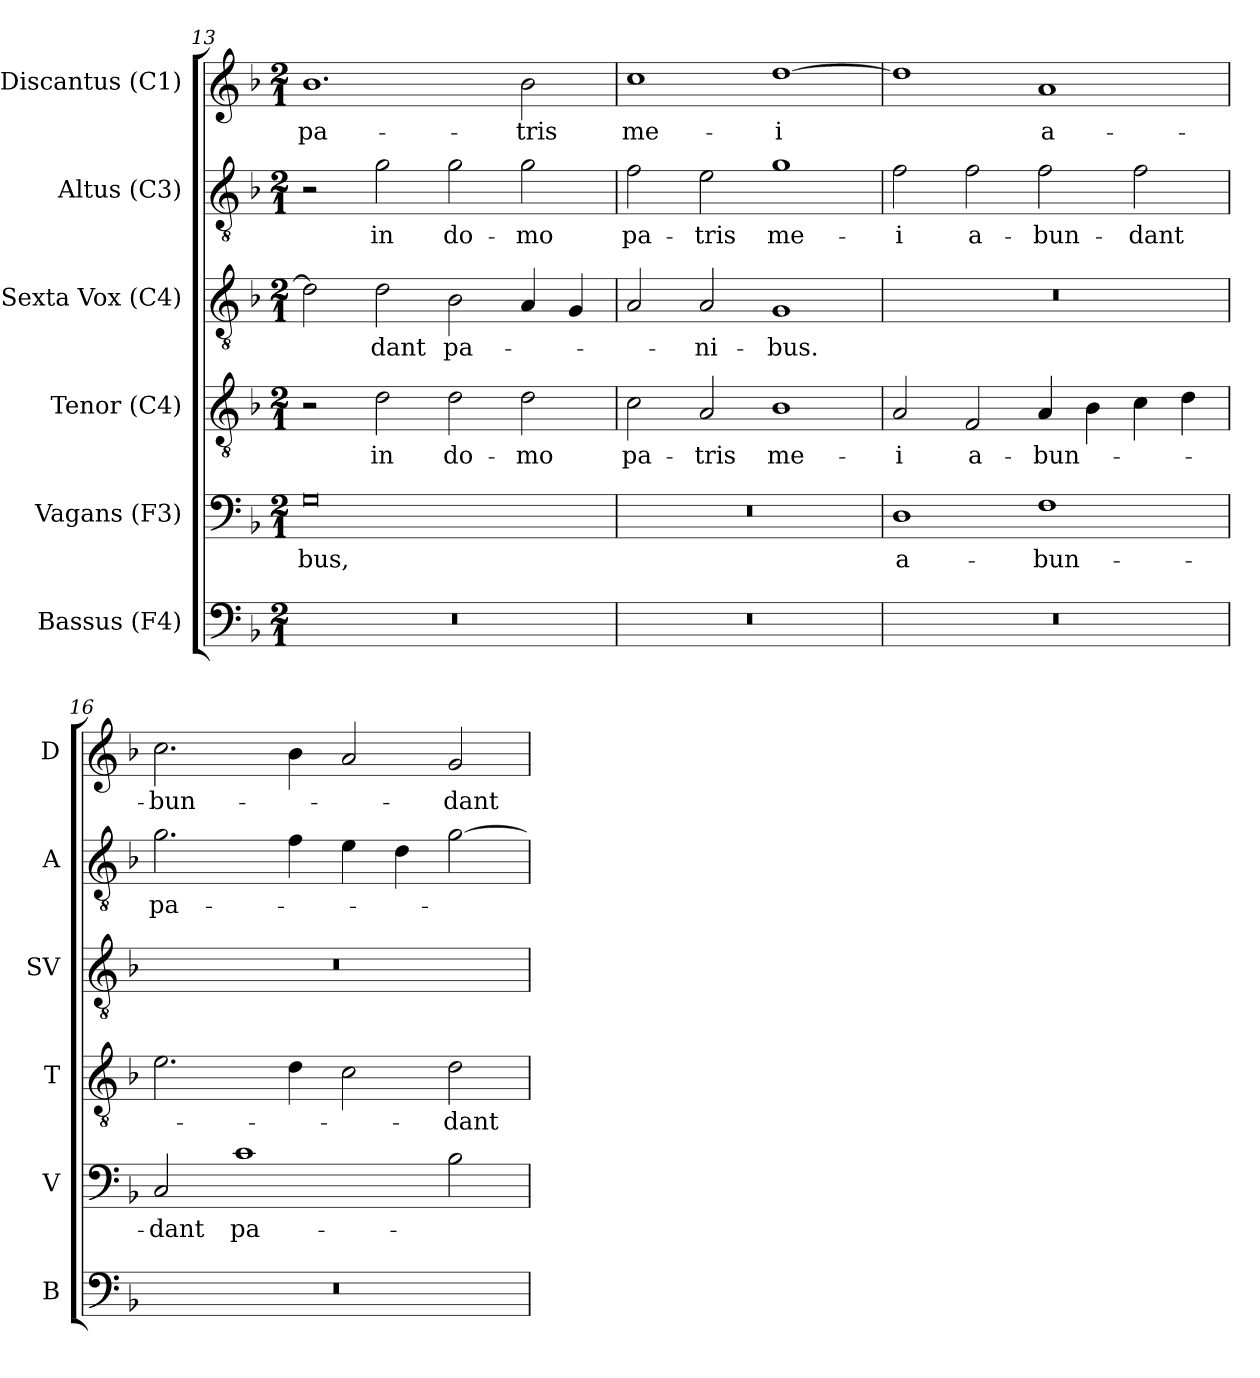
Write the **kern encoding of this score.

**kern	**kern	**text	**kern	**text	**kern	**text	**kern	**text	**kern	**text
*part6	*part5	*part5	*part4	*part4	*part3	*part3	*part2	*part2	*part1	*part1
*staff6	*staff5	*staff5	*staff4	*staff4	*staff3	*staff3	*staff2	*staff2	*staff1	*staff1
*I"Bassus (F4)	*I"Vagans (F3)	*	*I"Tenor (C4)	*	*I"Sexta Vox (C4)	*	*I"Altus (C3)	*	*I"Discantus (C1)	*
*I'B	*I'V	*	*I'T	*	*I'SV	*	*I'A	*	*I'D	*
*clefF4	*clefF4	*	*clefGv2	*	*clefGv2	*	*clefGv2	*	*clefG2	*
*	*	*	*	*	*ITrd7c12	*	*	*	*	*
*k[b-]	*k[b-]	*	*k[b-]	*	*k[b-]	*	*k[b-]	*	*k[b-]	*
*F:	*F:	*	*F:	*	*F:	*	*F:	*	*F:	*
*M2/1	*M2/1	*	*M2/1	*	*M2/1	*	*M2/1	*	*M2/1	*
=13	=13	=13	=13	=13	=13	=13	=13	=13	=13	=13
!LO:N:vis=1	!	!	!	!	!	!	!	!	!	!
!	!	!LO:LY:b:color=#000000	!	!	!	!	!	!	!	!
!	!	!	!	!	!	!	!	!	!	!LO:LY:b:color=#000000
0r	0Gi	-bus,	2r	.	2Di\]	.	2r	.	1.b-i	pa-
!	!	!	!	!LO:LY:b:color=#000000	!	!	!	!	!	!
!	!	!	!	!	!	!LO:LY:b:color=#000000	!	!	!	!
!	!	!	!	!	!	!	!	!LO:LY:b:color=#000000	!	!
.	.	.	2di\	in	2Di\	-dant	2gi\	in	.	.
!	!	!	!	!LO:LY:b:color=#000000	!	!	!	!	!	!
!	!	!	!	!	!	!LO:LY:b:color=#000000	!	!	!	!
!	!	!	!	!	!	!	!	!LO:LY:b:color=#000000	!	!
.	.	.	2di\	do-	2BB-i\	pa-	2gi\	do-	.	.
!	!	!	!	!LO:LY:b:color=#000000	!	!	!	!	!	!
!	!	!	!	!	!	!	!	!LO:LY:b:color=#000000	!	!
!	!	!	!	!	!	!	!	!	!	!LO:LY:b:color=#000000
.	.	.	2di\	-mo	4AAi/	.	2gi\	-mo	2b-i\	-tris
.	.	.	.	.	4GGi/	.	.	.	.	.
=14	=14	=14	=14	=14	=14	=14	=14	=14	=14	=14
!LO:N:vis=1	!LO:N:vis=1	!	!	!	!	!	!	!	!	!
!	!	!	!	!LO:LY:b:color=#000000	!	!	!	!	!	!
!	!	!	!	!	!	!	!	!LO:LY:b:color=#000000	!	!
!	!	!	!	!	!	!	!	!	!	!LO:LY:b:color=#000000
0r	0r	.	2ci\	pa-	2AAi/	.	2fi\	pa-	1cci	me-
!	!	!	!	!LO:LY:b:color=#000000	!	!	!	!	!	!
!	!	!	!	!	!	!LO:LY:b:color=#000000	!	!	!	!
!	!	!	!	!	!	!	!	!LO:LY:b:color=#000000	!	!
.	.	.	2Ai/	-tris	2AAi/	-ni-	2ei\	-tris	.	.
!	!	!	!	!LO:LY:b:color=#000000	!	!	!	!	!	!
!	!	!	!	!	!	!LO:LY:b:color=#000000	!	!	!	!
!	!	!	!	!	!	!	!	!LO:LY:b:color=#000000	!	!
!	!	!	!	!	!	!	!	!	!	!LO:LY:b:color=#000000
.	.	.	1B-i	me-	1GGi	-bus.	1gi	me-	[1ddi	-i
=15	=15	=15	=15	=15	=15	=15	=15	=15	=15	=15
!LO:N:vis=1	!	!	!	!	!	!	!	!	!	!
!	!	!LO:LY:b:color=#000000	!	!	!	!	!	!	!	!
!	!	!	!	!LO:LY:b:color=#000000	!LO:N:vis=1	!	!	!	!	!
!	!	!	!	!	!	!	!	!LO:LY:b:color=#000000	!	!
0r	1Di	a-	2Ai/	-i	0r	.	2fi\	-i	1ddi]	.
!	!	!	!	!LO:LY:b:color=#000000	!	!	!	!	!	!
!	!	!	!	!	!	!	!	!LO:LY:b:color=#000000	!	!
.	.	.	2Fi/	a-	.	.	2fi\	a-	.	.
!	!	!LO:LY:b:color=#000000	!	!	!	!	!	!	!	!
!	!	!	!	!LO:LY:b:color=#000000	!	!	!	!	!	!
!	!	!	!	!	!	!	!	!LO:LY:b:color=#000000	!	!
!	!	!	!	!	!	!	!	!	!	!LO:LY:b:color=#000000
.	1Fi	-bun-	4Ai/	-bun-	.	.	2fi\	-bun-	1ai	a-
.	.	.	4B-i\	.	.	.	.	.	.	.
!	!	!	!	!	!	!	!	!LO:LY:b:color=#000000	!	!
.	.	.	4ci\	.	.	.	2fi\	-dant	.	.
.	.	.	4di\	.	.	.	.	.	.	.
!!LO:LB:g=z
=16	=16	=16	=16	=16	=16	=16	=16	=16	=16	=16
!LO:N:vis=1	!	!	!	!	!	!	!	!	!	!
!	!	!LO:LY:b:color=#000000	!	!	!LO:N:vis=1	!	!	!	!	!
!	!	!	!	!	!	!	!	!LO:LY:b:color=#000000	!	!
!	!	!	!	!	!	!	!	!	!	!LO:LY:b:color=#000000
0r	2Ci/	-dant	2.ei\	.	0r	.	2.gi\	pa-	2.cci\	-bun-
!	!	!LO:LY:b:color=#000000	!	!	!	!	!	!	!	!
.	1ci	pa-	.	.	.	.	.	.	.	.
.	.	.	4di\	.	.	.	4fi\	.	4b-i\	.
.	.	.	2ci\	.	.	.	4ei\	.	2ai/	.
.	.	.	.	.	.	.	4di\	.	.	.
!	!	!	!	!LO:LY:b:color=#000000	!	!	!	!	!	!
!	!	!	!	!	!	!	!	!	!	!LO:LY:b:color=#000000
.	2B-i\	.	2di\	-dant	.	.	[2gi\	.	2gi/	-dant
=	=	=	=	=	=	=	=	=	=	=
*-	*-	*-	*-	*-	*-	*-	*-	*-	*-	*-
